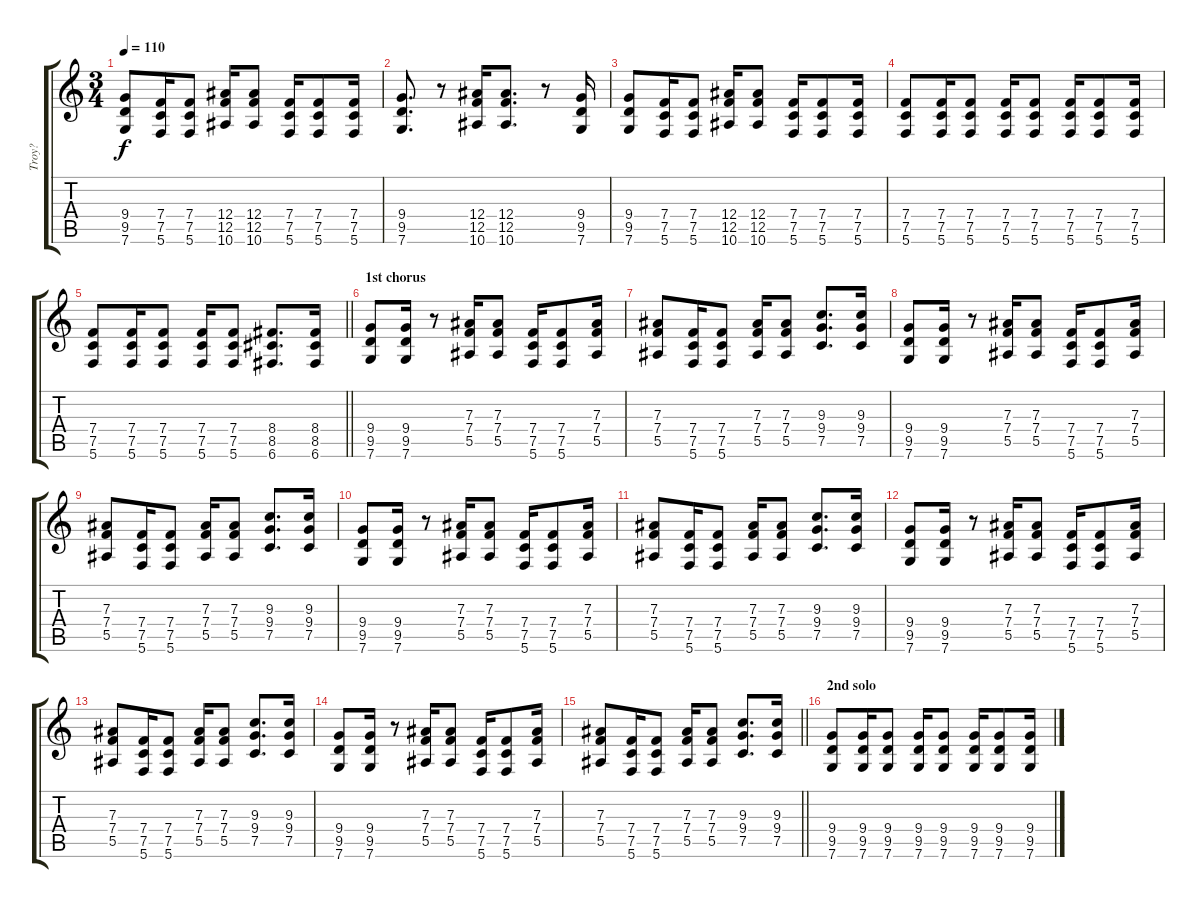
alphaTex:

\track ("Troy?" "Troy?") {instrument overdrivenguitar}
\staff {score tabs}
\tuning (C4 G3 Eb3 Bb2 F2 C2) {hide}
\ts (3 4)
\tempo 110
\clef g2
\ks c
(9.4 9.5 7.6).8{dy f} (7.4 7.5 5.6).16 (7.4 7.5 5.6).8 (12.4 12.5 10.6).16 (12.4 12.5 10.6).8 (7.4 7.5 5.6).16 (7.4 7.5 5.6).8 (7.4 7.5 5.6).16 |
(9.4 9.5 7.6).8{d} r.8 (12.4 12.5 10.6).16 (12.4 12.5 10.6).8{d} r.8 (9.4 9.5 7.6).16 |
(9.4 9.5 7.6).8 (7.4 7.5 5.6).16 (7.4 7.5 5.6).8 (12.4 12.5 10.6).16 (12.4 12.5 10.6).8 (7.4 7.5 5.6).16 (7.4 7.5 5.6).8 (7.4 7.5 5.6).16 |
(7.4 7.5 5.6).8 (7.4 7.5 5.6).16 (7.4 7.5 5.6).8 (7.4 7.5 5.6).16 (7.4 7.5 5.6).8 (7.4 7.5 5.6).16 (7.4 7.5 5.6).8 (7.4 7.5 5.6).16 |
\barLineRight lightlight
(7.4 7.5 5.6).8 (7.4 7.5 5.6).16 (7.4 7.5 5.6).8 (7.4 7.5 5.6).16 (7.4 7.5 5.6).8 (8.4 8.5 6.6).8{d} (8.4 8.5 6.6).16 |
\section ("" "1st chorus")
(9.4 9.5 7.6).8 (9.4 9.5 7.6).16 r.8 (7.3 7.4 5.5).16 (7.3 7.4 5.5).8 (7.4 7.5 5.6).16 (7.4 7.5 5.6).8 (7.3 7.4 5.5).16 |
(7.3 7.4 5.5).8 (7.4 7.5 5.6).16 (7.4 7.5 5.6).8 (7.3 7.4 5.5).16 (7.3 7.4 5.5).8 (9.3 9.4 7.5).8{d} (9.3 9.4 7.5).16 |
(9.4 9.5 7.6).8 (9.4 9.5 7.6).16 r.8 (7.3 7.4 5.5).16 (7.3 7.4 5.5).8 (7.4 7.5 5.6).16 (7.4 7.5 5.6).8 (7.3 7.4 5.5).16 |
(7.3 7.4 5.5).8 (7.4 7.5 5.6).16 (7.4 7.5 5.6).8 (7.3 7.4 5.5).16 (7.3 7.4 5.5).8 (9.3 9.4 7.5).8{d} (9.3 9.4 7.5).16 |
(9.4 9.5 7.6).8 (9.4 9.5 7.6).16 r.8 (7.3 7.4 5.5).16 (7.3 7.4 5.5).8 (7.4 7.5 5.6).16 (7.4 7.5 5.6).8 (7.3 7.4 5.5).16 |
(7.3 7.4 5.5).8 (7.4 7.5 5.6).16 (7.4 7.5 5.6).8 (7.3 7.4 5.5).16 (7.3 7.4 5.5).8 (9.3 9.4 7.5).8{d} (9.3 9.4 7.5).16 |
(9.4 9.5 7.6).8 (9.4 9.5 7.6).16 r.8 (7.3 7.4 5.5).16 (7.3 7.4 5.5).8 (7.4 7.5 5.6).16 (7.4 7.5 5.6).8 (7.3 7.4 5.5).16 |
(7.3 7.4 5.5).8 (7.4 7.5 5.6).16 (7.4 7.5 5.6).8 (7.3 7.4 5.5).16 (7.3 7.4 5.5).8 (9.3 9.4 7.5).8{d} (9.3 9.4 7.5).16 |
(9.4 9.5 7.6).8 (9.4 9.5 7.6).16 r.8 (7.3 7.4 5.5).16 (7.3 7.4 5.5).8 (7.4 7.5 5.6).16 (7.4 7.5 5.6).8 (7.3 7.4 5.5).16 |
\barLineRight lightlight
(7.3 7.4 5.5).8 (7.4 7.5 5.6).16 (7.4 7.5 5.6).8 (7.3 7.4 5.5).16 (7.3 7.4 5.5).8 (9.3 9.4 7.5).8{d} (9.3 9.4 7.5).16 |
\section ("" "2nd solo")
(9.4 9.5 7.6).8 (9.4 9.5 7.6).16 (9.4 9.5 7.6).8 (9.4 9.5 7.6).16 (9.4 9.5 7.6).8 (9.4 9.5 7.6).16 (9.4 9.5 7.6).8 (9.4 9.5 7.6).16
